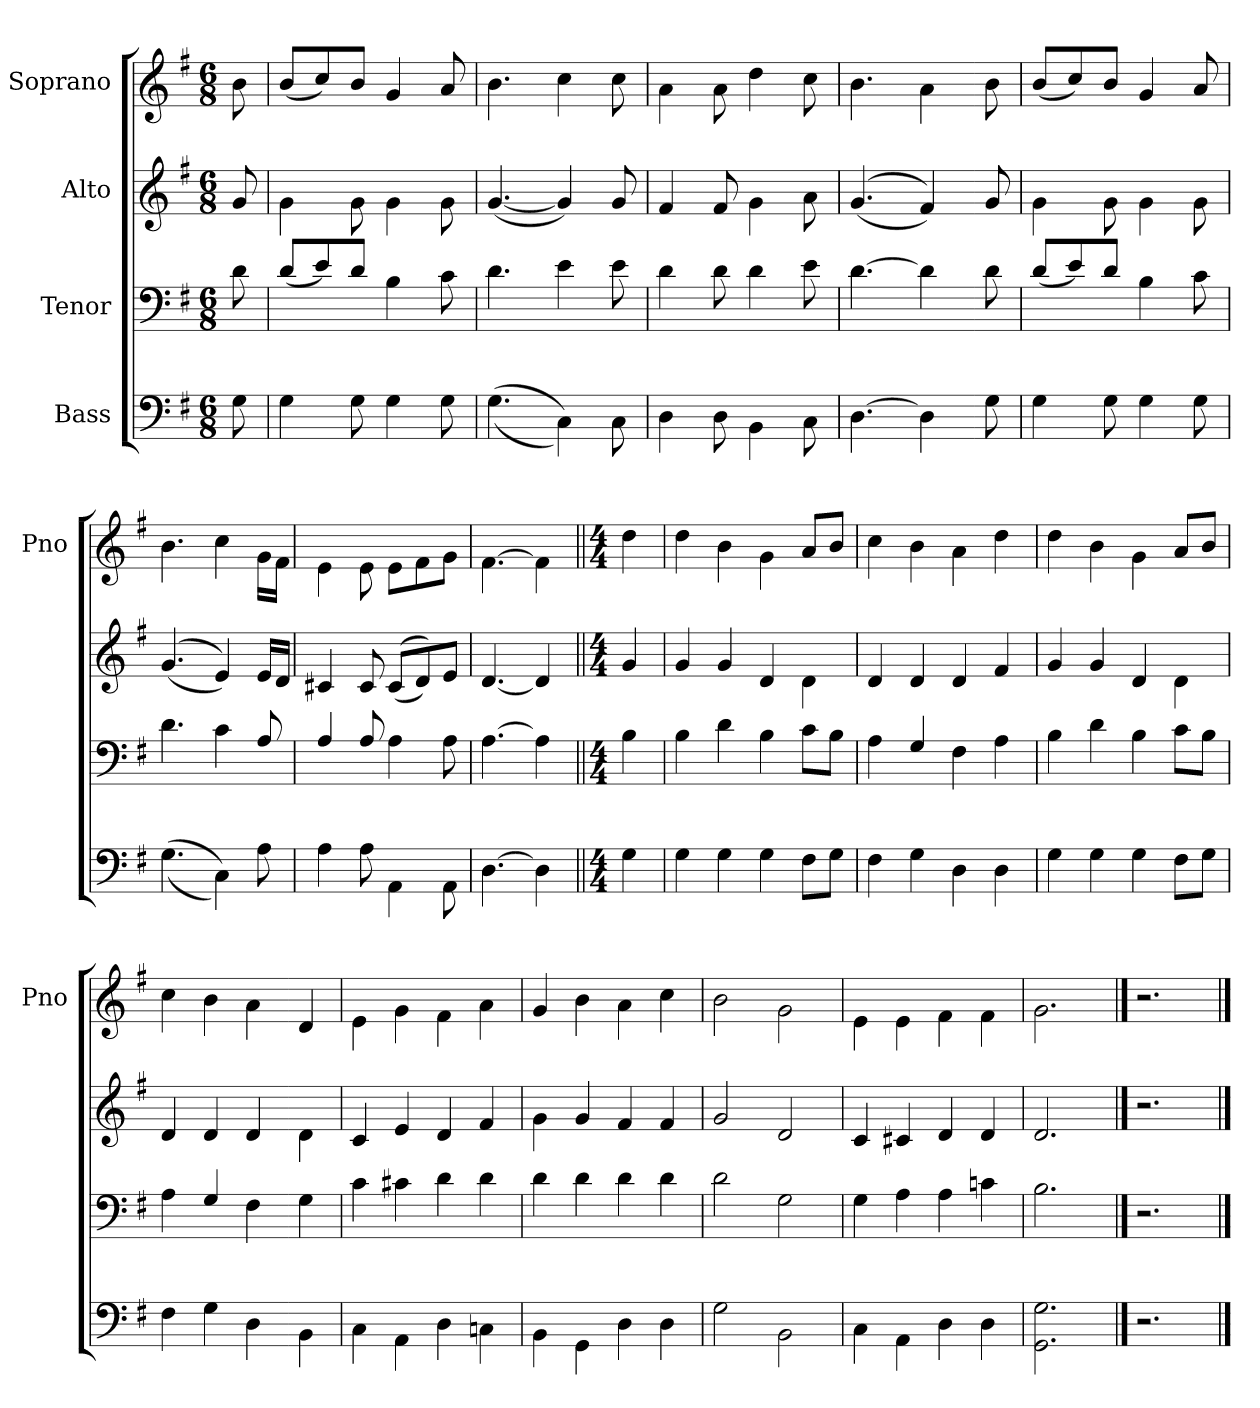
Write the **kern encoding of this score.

**kern	**kern	**kern	**kern
*part4	*part3	*part2	*part1
*staff4	*staff3	*staff2	*staff1
*I"Bass	*I"Tenor	*I"Alto	*I"Soprano
*	*	*	*I'Pno
*clefF4	*clefF4	*clefG2	*clefG2
*k[f#]	*k[f#]	*k[f#]	*k[f#]
*G:	*G:	*G:	*G:
*M6/8	*M6/8	*M6/8	*M6/8
=	=	=	=
8G\	8d\	8g/	8b\
=	=	=	=
4G\	(>8d/L	4g\	(>8b/L
.	8e/)	.	8cc/)
8G\	8d/J	8g\	8b/J
4G\	4B\	4g\	4g/
8G\	8c\	8g\	8a/
=	=	=	=
(<(>4.G\	4.d\	(>[4.g/	4.b\
4C\))	4e\	4g/])	4cc\
8C\	8e\	8g/	8cc\
=	=	=	=
4D\	4d\	4f#/	4a\
8D\	8d\	8f#/	8a\
4BB\	4d\	4g\	4dd\
8C\	8e\	8a\	8cc\
=	=	=	=
[4.D\	[4.d\	(>(<4.g/	4.b\
4D\]	4d\]	4f#/))	4a\
=-	=-	=-	=-
8G\	8d\	8g/	8b\
=	=	=	=
4G\	(>8d/L	4g\	(>8b/L
.	8e/)	.	8cc/)
8G\	8d/J	8g\	8b/J
4G\	4B\	4g\	4g/
8G\	8c\	8g\	8a/
=	=	=	=
(>(<4.G\	4.d\	(>(<4.g/	4.b\
4C\))	4c\	4e/))	4cc\
8A\	8A/	16e/LL	16g\LL
.	.	16d/JJ	16f#\JJ
=	=	=	=
4A\	4A/	4c#X/	4e\
8A\	8A/	8c#/	8e\
4AA\	4A\	(>(<8c#/L	8e\L
.	.	8d/))	8f#\
8AA\	8A\	8e/J	8g\J
=	=	=	=
[4.D\	[4.A\	[4.d/	[4.f#\
4D\]	4A\]	4d/]	4f#\]
=||	=||	=||	=||
*M4/4	*M4/4	*M4/4	*M4/4
4G\	4B\	4g/	4dd\
=	=	=	=
4G\	4B\	4g/	4dd\
4G\	4d\	4g/	4b\
4G\	4B\	4d/	4g\
8F#\L	8c\L	4d\	8a/L
8G\J	8B\J	.	8b/J
=	=	=	=
4F#\	4A\	4d/	4cc\
4G\	4G/	4d/	4b\
4D\	4F#\	4d/	4a\
4D\	4A\	4f#/	4dd\
=	=	=	=
4G\	4B\	4g/	4dd\
4G\	4d\	4g/	4b\
4G\	4B\	4d/	4g\
8F#\L	8c\L	4d\	8a/L
8G\J	8B\J	.	8b/J
=	=	=	=
4F#\	4A\	4d/	4cc\
4G\	4G/	4d/	4b\
4D\	4F#\	4d/	4a\
=-	=-	=-	=-
4BB\	4G\	4d\	4d/
=	=	=	=
4C\	4c\	4c/	4e\
4AA\	4c#X\	4e/	4g\
4D\	4d\	4d/	4f#\
4Cn\	4d\	4f#/	4a\
=	=	=	=
4BB\	4d\	4g\	4g/
4GG\	4d\	4g/	4b\
4D\	4d\	4f#/	4a\
4D\	4d\	4f#/	4cc\
=	=	=	=
2G\	2d\	2g/	2b\
2BB\	2G\	2d/	2g\
=	=	=	=
4C\	4G\	4c/	4e\
4AA\	4A\	4c#X/	4e\
4D\	4A\	4d/	4f#\
4D\	4cn\	4d/	4f#\
=	=	=	=
2.GG!\ 2.G\	2.B\	2.d/	2.g\
==	==	==	==
2.r	2.r	2.r	2.r
==	==	==	==
*-	*-	*-	*-
